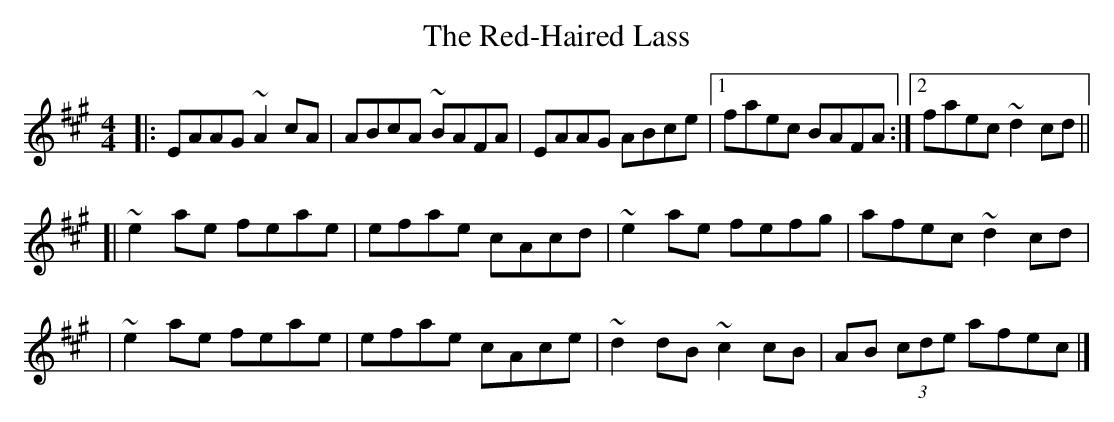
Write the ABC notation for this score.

X:1
T:Red-Haired Lass, The
M:4/4
K:A
|:EAAG ~A2 cA | ABcA ~BAFA | EAAG ABce |1 faec BAFA \
                                      :|2 faec ~d2cd ||
[|~e2 ae feae | efae cAcd | ~e2 ae fefg | afec ~d2 cd |
| ~e2 ae feae | efae cAce | ~d2 dB ~c2 cB | AB (3cde afec |]
